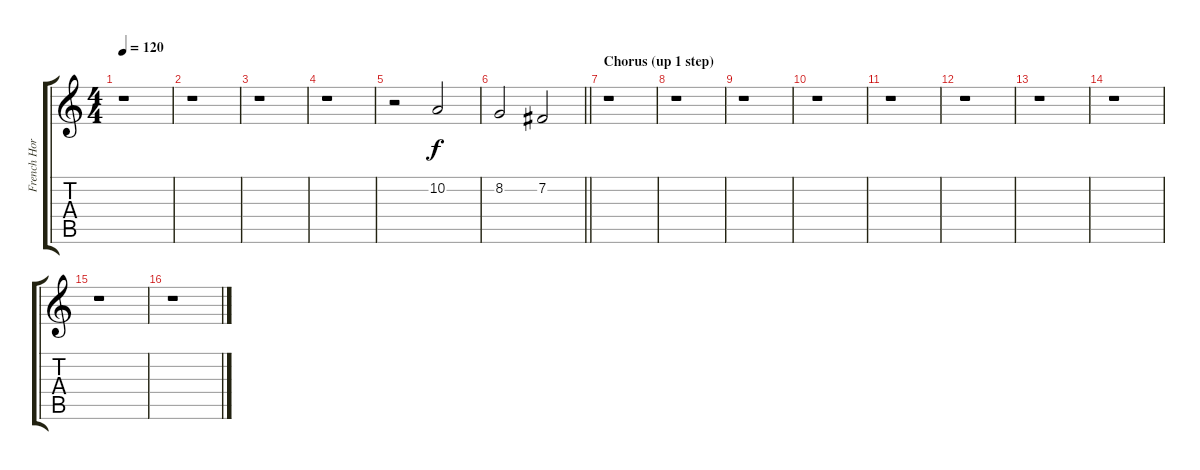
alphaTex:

\track ("French Horn" "French Hor") {instrument frenchhorn}
\staff {score tabs}
\tuning (E4 B3 G3 D3 A2 E2) {hide}
\ts (4 4)
\tempo 120
\clef g2
\ks c
r.1{dy f} |
r.1 |
r.1 |
r.1 |
r.2 10.2.2 |
\barLineRight lightlight
8.2.2 7.2.2 |
\section ("" "Chorus (up 1 step)")
r.1 |
r.1 |
r.1 |
r.1 |
r.1 |
r.1 |
r.1 |
r.1 |
r.1 |
r.1
